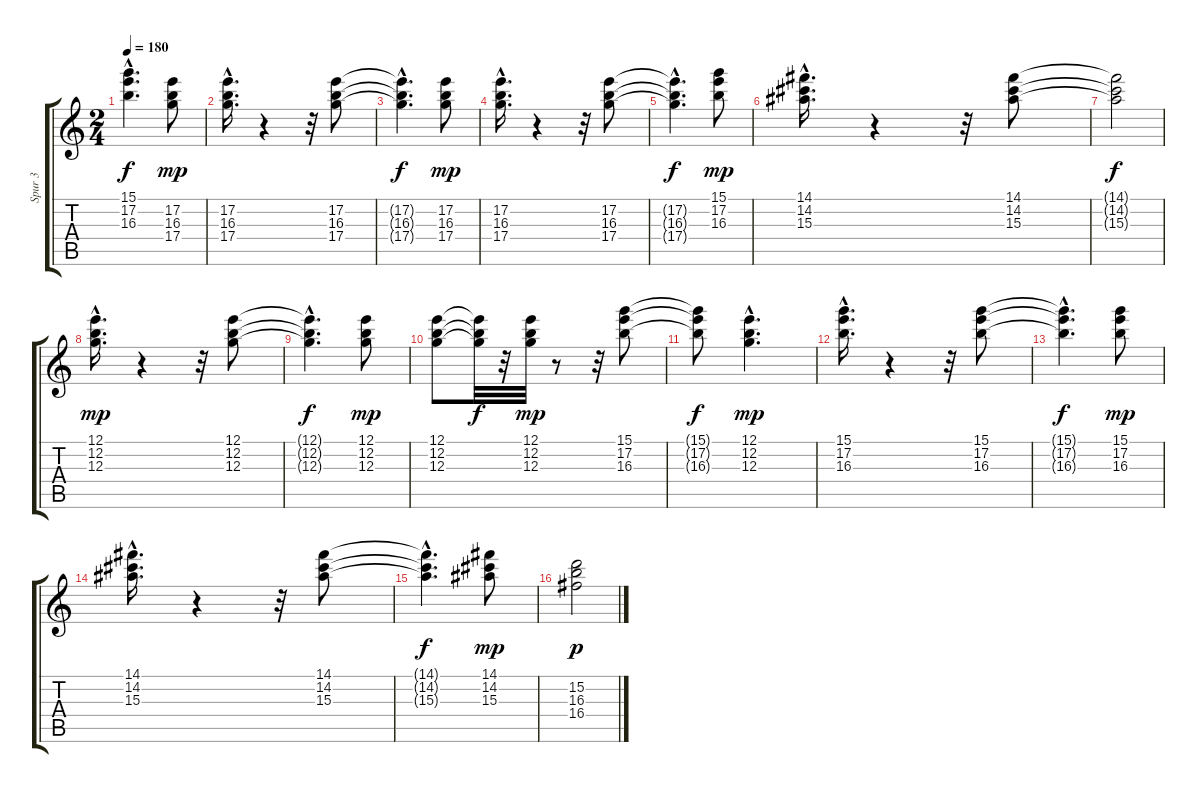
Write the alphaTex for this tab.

\track ("Spur 3" "Spur 3") {instrument acousticguitarnylon}
\staff {score tabs}
\tuning (E4 B3 G3 D3 A2 E2) {hide}
\ts (2 4)
\tempo 180
\clef g2
\ks c
(15.1{hac t} 17.2{hac t} 16.3{hac t}).4{d dy f} (17.2 16.3 17.4).8{dy mp} |
(17.2{hac} 16.3{hac} 17.4{hac}).16{d} r.4 r.32 (17.2 16.3 17.4).8 |
(17.2{hac t} 16.3{hac t} 17.4{hac t}).4{d dy f} (17.2 16.3 17.4).8{dy mp} |
(17.2{hac} 16.3{hac} 17.4{hac}).16{d} r.4 r.32 (17.2 16.3 17.4).8 |
(17.2{hac t} 16.3{hac t} 17.4{hac t}).4{d dy f} (15.1 17.2 16.3).8{dy mp} |
(14.1{hac} 14.2{hac} 15.3{hac}).16{d} r.4 r.32 (14.1 14.2 15.3).8 |
(14.1{t} 14.2{t} 15.3{t}).2{dy f} |
(12.1{hac} 12.2{hac} 12.3{hac}).16{d dy mp} r.4 r.32 (12.1 12.2 12.3).8 |
(12.1{hac t} 12.2{hac t} 12.3{hac t}).4{d dy f} (12.1 12.2 12.3).8{dy mp} |
(12.1 12.2 12.3).8 (12.1{t} 12.2{t} 12.3{t}).32{dy f} r.32 (12.1 12.2 12.3).32{dy mp} r.8 r.32 (15.1 17.2 16.3).8 |
(15.1{t} 17.2{t} 16.3{t}).8{dy f} (12.1{hac} 12.2{hac} 12.3{hac}).4{d dy mp} |
(15.1{hac} 17.2{hac} 16.3{hac}).16{d} r.4 r.32 (15.1 17.2 16.3).8 |
(15.1{hac t} 17.2{hac t} 16.3{hac t}).4{d dy f} (15.1 17.2 16.3).8{dy mp} |
(14.1{hac} 14.2{hac} 15.3{hac}).16{d} r.4 r.32 (14.1 14.2 15.3).8 |
(14.1{hac t} 14.2{hac t} 15.3{hac t}).4{d dy f} (14.1 14.2 15.3).8{dy mp} |
(15.2 16.3 16.4).2{dy p}
